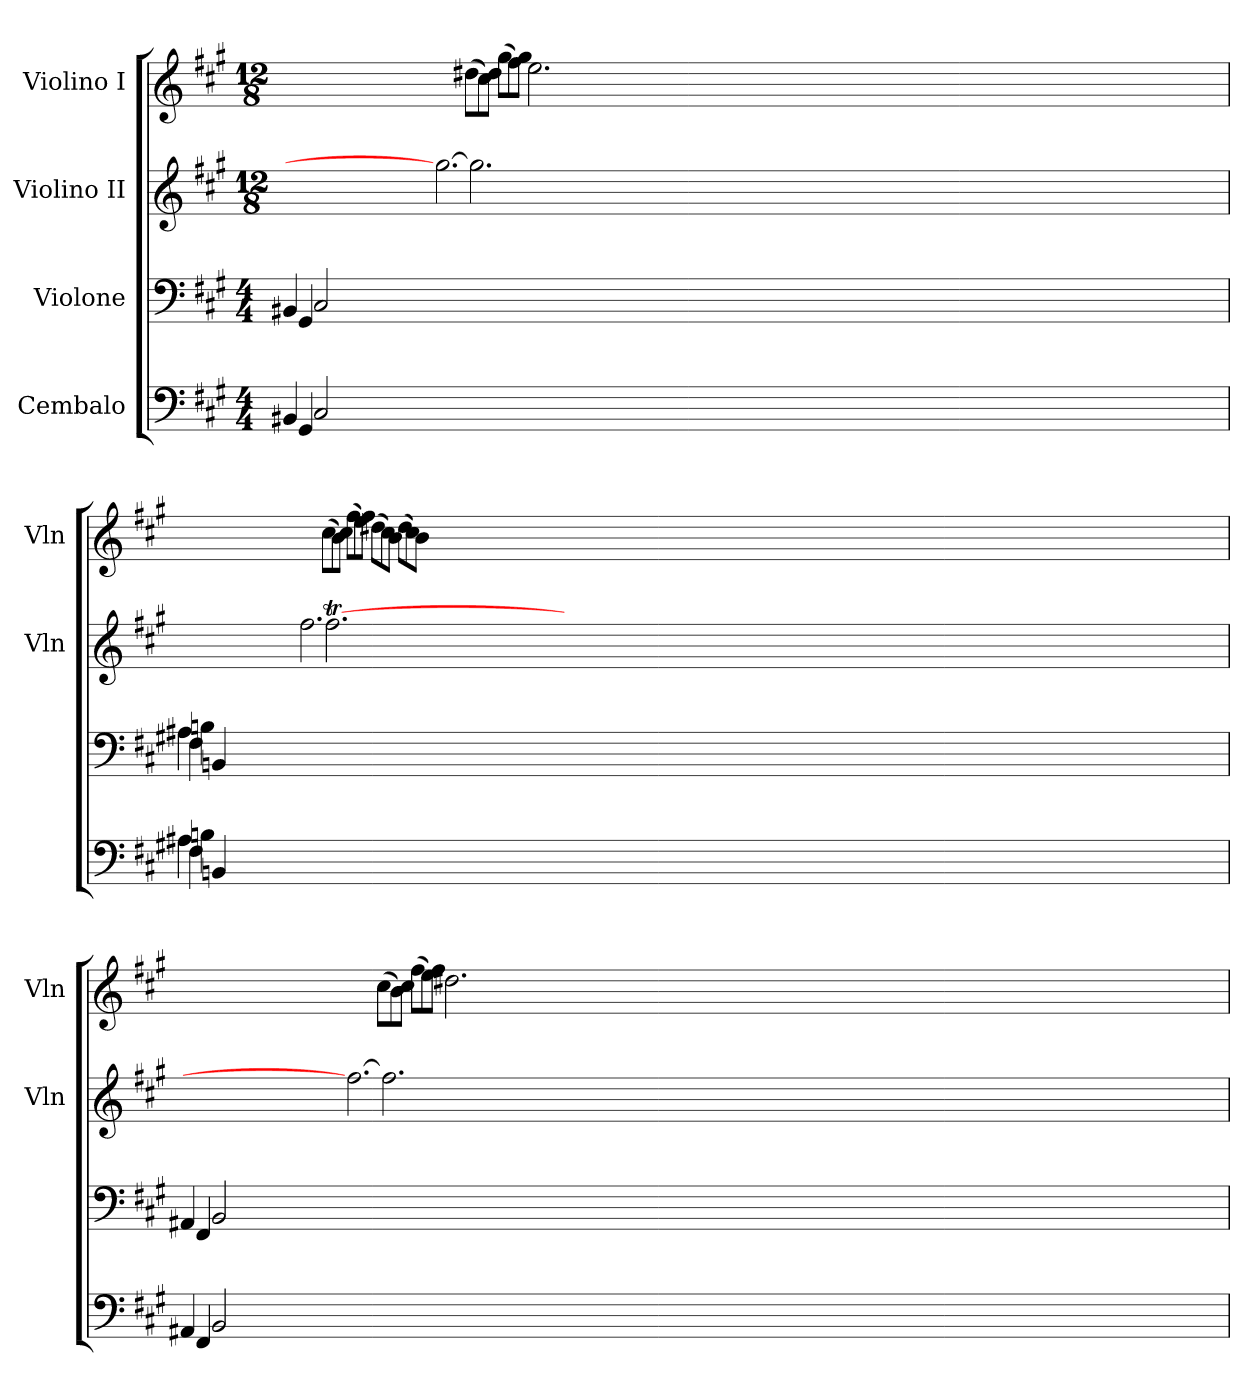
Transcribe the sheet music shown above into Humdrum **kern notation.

**kern	**kern	**kern	**kern
*part4	*part3	*part2	*part1
*staff4	*staff3	*staff2	*staff1
*I"Cembalo	*I"Violone	*I"Violino II	*I"Violino I
*	*	*I'Vln	*I'Vln
*clefF4	*clefF4	*clefG2	*clefG2
*k[f#c#g#]	*k[f#c#g#]	*k[f#c#g#]	*k[f#c#g#]
*A:	*A:	*A:	*A:
*M4/4	*M4/4	*M12/8	*M12/8
=	=	=	=
4BB#X	4BB#X	24%155ryy	6%43ryy
4GG#	4GG#	.	.
2C#	2C#	.	.
24%131ryy	24%131ryy	.	.
6%37ryy	6%37ryy	2.gg#_	.
.	.	.	(8dd#XL
.	.	2.gg#]	.
.	.	.	8cc#)
.	.	.	8dd#J
.	.	.	(8gg#L
.	.	.	8ff#)
.	.	.	8gg#J
.	.	.	2.ee
.	.	2%101ryy	.
.	.	.	24%1195ryy
24%149ryy	24%149ryy	.	.
24%151ryy	24%151ryy	.	.
12%77ryy	12%77ryy	.	.
24%157ryy	24%157ryy	.	.
3%20ryy	3%20ryy	.	.
24%163ryy	24%163ryy	.	.
12%83ryy	12%83ryy	.	.
=	=	=	=
4A#X	4A#X	24%167ryy	3%23ryy
4F#	4F#	.	.
4Bn	4Bn	.	.
4BBn	4BBn	.	.
24%143ryy	24%143ryy	.	.
3%20ryy	3%20ryy	2.ff#	.
.	.	.	(8cc#L
.	.	[2.ff#T	.
.	.	.	8b)
.	.	.	8cc#J
.	.	.	(8ff#L
.	.	.	8ee)
.	.	.	8ff#J
.	.	.	(8dd#XL
.	.	12ryy	.
.	.	24%5ryy	8cc#)
.	.	.	8bJ
.	.	3ryy	.
.	.	.	(8dd#L
.	.	.	8cc#)
.	.	.	8bJ
.	.	24%11ryy	.
.	.	.	4%371ryy
.	.	12%7ryy	.
.	.	24%2203ryy	.
24%161ryy	24%161ryy	.	.
24%163ryy	24%163ryy	.	.
12%83ryy	12%83ryy	.	.
24%169ryy	24%169ryy	.	.
6%43ryy	6%43ryy	.	.
24%175ryy	24%175ryy	.	.
12%89ryy	12%89ryy	.	.
24%181ryy	24%181ryy	.	.
3%23ryy	3%23ryy	.	.
24%187ryy	24%187ryy	.	.
12%95ryy	12%95ryy	.	.
24%193ryy	24%193ryy	.	.
=	=	=	=
4AA#X	4AA#X	24%179ryy	6%49ryy
4FF#	4FF#	.	.
2BB	2BB	.	.
24%155ryy	24%155ryy	.	.
6%43ryy	6%43ryy	2.ff#_	.
.	.	.	(8cc#L
.	.	2.ff#]	.
.	.	.	8b)
.	.	.	8cc#J
.	.	.	(8ff#L
.	.	.	8ee)
.	.	.	8ff#J
.	.	.	2.dd#X
.	.	2%117ryy	.
.	.	.	24%1387ryy
24%173ryy	24%173ryy	.	.
24%175ryy	24%175ryy	.	.
12%89ryy	12%89ryy	.	.
24%181ryy	24%181ryy	.	.
3%23ryy	3%23ryy	.	.
24%187ryy	24%187ryy	.	.
12%95ryy	12%95ryy	.	.
=	=	=	=
*-	*-	*-	*-
